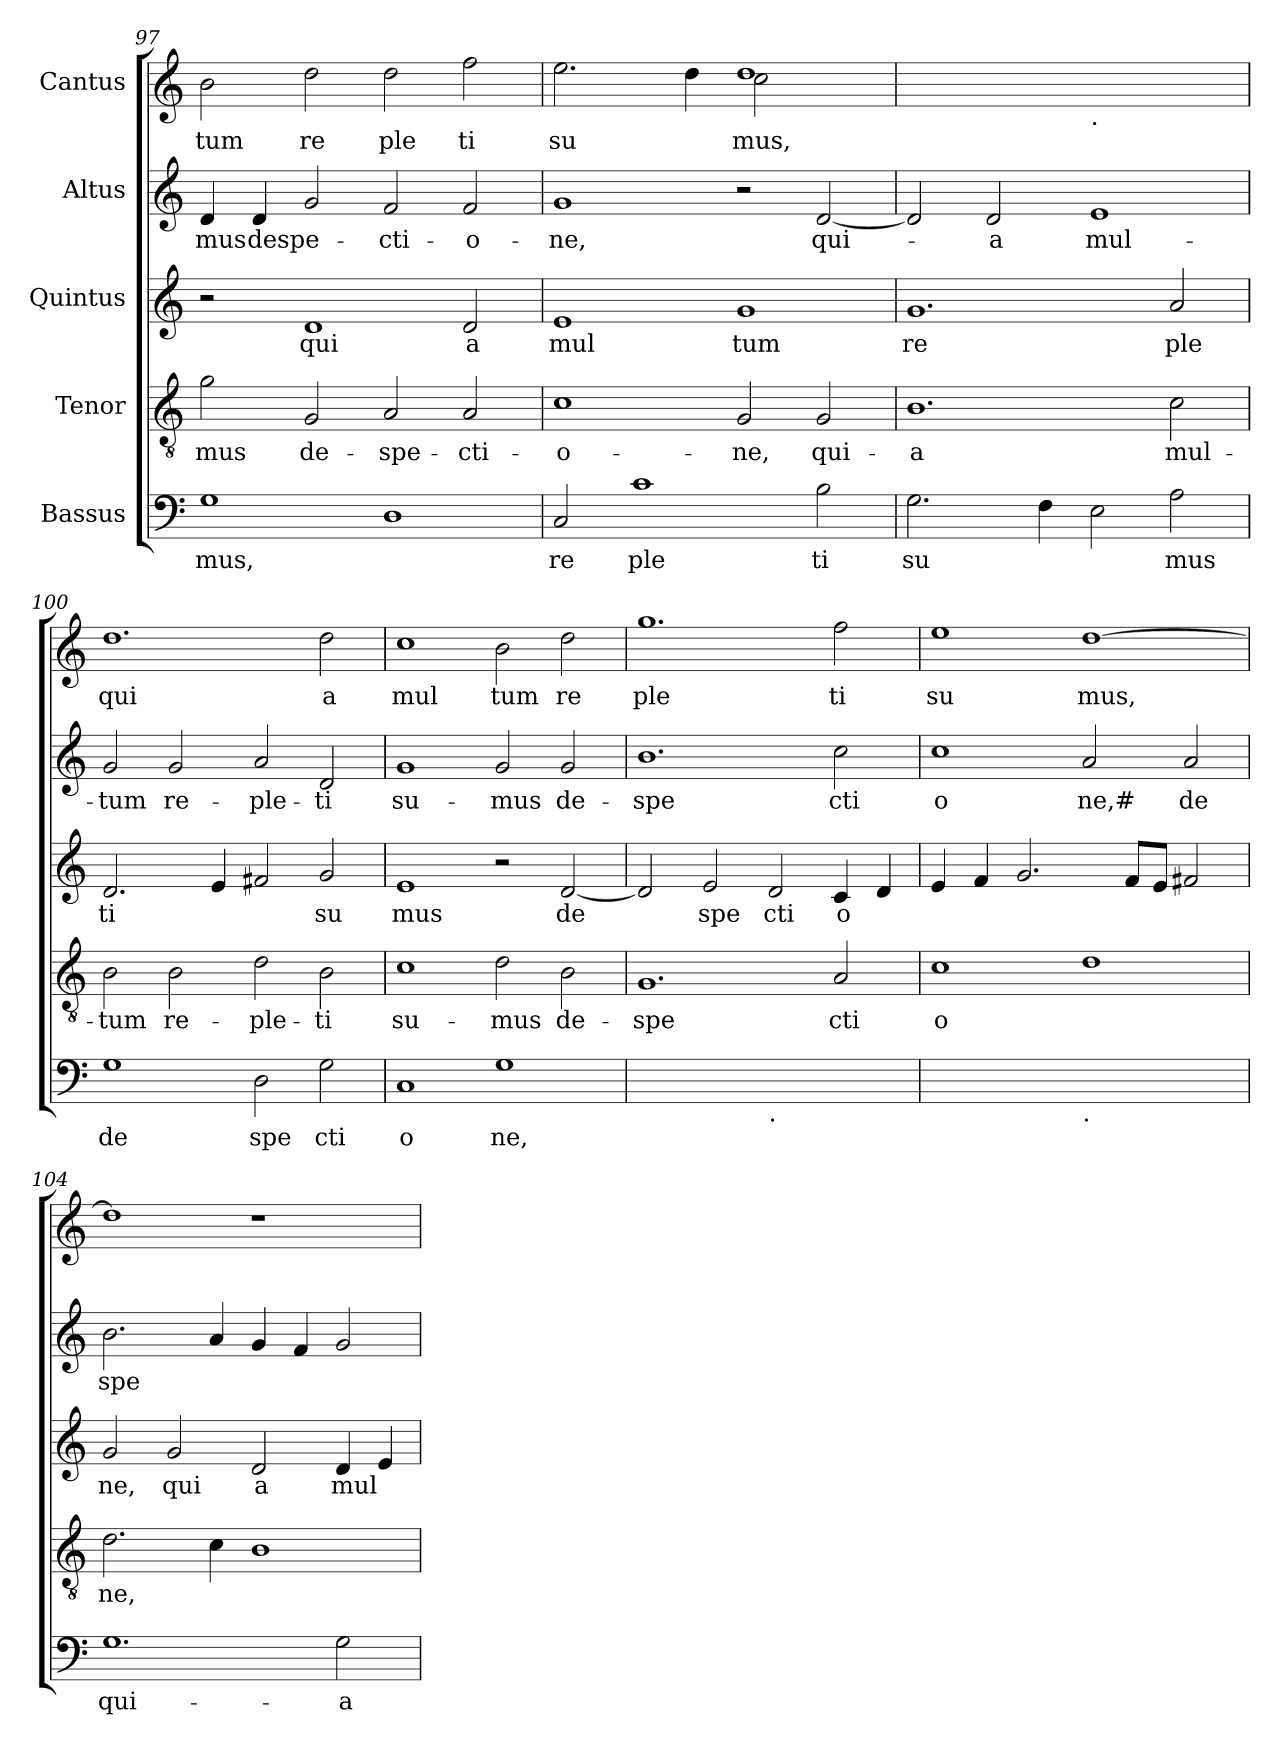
**kern	**text	**kern	**text	**kern	**text	**kern	**text	**kern	**text
*part5	*part5	*part4	*part4	*part3	*part3	*part2	*part2	*part1	*part1
*staff5	*staff5	*staff4	*staff4	*staff3	*staff3	*staff2	*staff2	*staff1	*staff1
*I"Bassus	*	*I"Tenor	*	*I"Quintus	*	*I"Altus	*	*I"Cantus	*
*clefF4	*	*clefGv2	*	*clefG2	*	*clefG2	*	*clefG2	*
*k[]	*	*k[]	*	*k[]	*	*k[]	*	*k[]	*
=97	=97	=97	=97	=97	=97	=97	=97	=97	=97
!	!LO:LY:b	!	!LO:LY:b	!	!	!	!LO:LY:b	!	!LO:LY:b
1G	mus,	2g\	-mus	2r	.	4d/	-mus	2b\	tum
!	!	!	!	!	!	!	!LO:LY:b	!	!
.	.	.	.	.	.	4d/	despe-	.	.
!	!	!	!LO:LY:b	!	!LO:LY:b	!	!	!	!LO:LY:b
.	.	2G/	de-	1d	qui	2g/	.	2dd\	re
!	!	!	!LO:LY:b	!	!	!	!LO:LY:b	!	!LO:LY:b
1D	.	2A/	-spe-	.	.	2f/	-cti-	2dd\	ple
!	!	!	!LO:LY:b	!	!LO:LY:b	!	!LO:LY:b	!	!LO:LY:b
.	.	2A/	-cti-	2d/	a	2f/	-o-	2ff\	ti
=98	=98	=98	=98	=98	=98	=98	=98	=98	=98
!	!LO:LY:b	!	!LO:LY:b	!	!LO:LY:b	!	!LO:LY:b	!	!LO:LY:b
*	*	*	*	*	*	*	*	*^	*
2C/	re	1c	-o-	1e	mul	1g	-ne,	1ryy	2.ee\	su
!	!LO:LY:b	!	!	!	!	!	!	!	!	!
1c	ple	.	.	.	.	.	.	.	.	.
.	.	.	.	.	.	.	.	.	4dd<\	.
!	!	!	!LO:LY:b	!	!LO:LY:b	!	!	!	!	!LO:LY:b
.	.	2G/	-ne,	1g	tum	2r	.	1dd	2cc\	mus,
!	!LO:LY:b	!	!LO:LY:b	!	!	!	!LO:LY:b	!	!	!
2B\	ti	2G/	qui-	.	.	[<2d/	qui-	.	2ryy	.
=99	=99	=99	=99	=99	=99	=99	=99	=99	=99	=99
!	!LO:LY:b	!	!LO:LY:b	!	!LO:LY:b	!	!	!	!	!
*	*	*	*	*	*	*	*	*v	*v	*
2.G\	su	1.B	-a	1.g	re	2d/]	.	1ryy	.
!	!	!	!	!	!	!	!LO:LY:b	!	!
.	.	.	.	.	.	2d/	-a	.	.
4F\	.	.	.	.	.	.	.	.	.
!	!	!	!	!	!	!	!	!LO:TX:b:t=.	!
!	!	!	!	!	!	!	!LO:LY:b	!	!
2E\	.	.	.	.	.	1e	mul-	1ryy	.
!	!LO:LY:b	!	!LO:LY:b	!	!LO:LY:b	!	!	!	!
2A\	mus	2c\	mul-	2a/	ple	.	.	.	.
=100	=100	=100	=100	=100	=100	=100	=100	=100	=100
!	!LO:LY:b	!	!LO:LY:b	!	!LO:LY:b	!	!LO:LY:b	!	!LO:LY:b
1G	de	2B\	-tum	2.d/	ti	2g/	-tum	1.dd	qui
!	!	!	!LO:LY:b	!	!	!	!LO:LY:b	!	!
.	.	2B\	re-	.	.	2g/	re-	.	.
.	.	.	.	4e/	.	.	.	.	.
!	!LO:LY:b	!	!LO:LY:b	!	!	!	!LO:LY:b	!	!
2D\	spe	2d\	-ple-	2f#X/	.	2a/	-ple-	.	.
!	!LO:LY:b	!	!LO:LY:b	!	!LO:LY:b	!	!LO:LY:b	!	!LO:LY:b
2G\	cti	2B\	-ti	2g/	su	2d/	-ti	2dd\	a
=101	=101	=101	=101	=101	=101	=101	=101	=101	=101
!	!LO:LY:b	!	!LO:LY:b	!	!LO:LY:b	!	!LO:LY:b	!	!LO:LY:b
1C	o	1c	su-	1e	mus	1g	su-	1cc	mul
!	!LO:LY:b	!	!LO:LY:b	!	!	!	!LO:LY:b	!	!LO:LY:b
1G	ne,	2d\	-mus	2r	.	2g/	-mus	2b\	tum
!	!	!	!LO:LY:b	!	!LO:LY:b	!	!LO:LY:b	!	!LO:LY:b
.	.	2B\	de-	[>2d/	de	2g/	de-	2dd\	re
!!LO:PB:g=z
=102	=102	=102	=102	=102	=102	=102	=102	=102	=102
!	!	!	!LO:LY:b	!	!	!	!LO:LY:b	!	!LO:LY:b
1ryy	.	1.G	-spe	2d/]	.	1.b	-spe	1.gg	ple
!	!	!	!	!	!LO:LY:b	!	!	!	!
.	.	.	.	2e/	spe	.	.	.	.
!LO:TX:b:t=.	!	!	!	!	!	!	!	!	!
!	!	!	!	!	!LO:LY:b	!	!	!	!
1ryy	.	.	.	2d/	cti	.	.	.	.
!	!	!	!LO:LY:b	!	!LO:LY:b	!	!LO:LY:b	!	!LO:LY:b
.	.	2A/	cti	4c/	o	2cc\	cti	2ff\	ti
.	.	.	.	4d/	.	.	.	.	.
=103	=103	=103	=103	=103	=103	=103	=103	=103	=103
!	!	!	!LO:LY:b	!	!	!	!LO:LY:b	!	!LO:LY:b
1ryy	.	1c	o	4e/	.	1cc	o	1ee	su
.	.	.	.	4f/	.	.	.	.	.
.	.	.	.	2.g/	.	.	.	.	.
!LO:TX:b:t=.	!	!	!	!	!	!	!	!	!
!	!	!	!	!	!	!	!LO:LY:b	!	!LO:LY:b
1ryy	.	1d	.	.	.	2a/	ne,#	[>1dd	mus,
.	.	.	.	8f/L	.	.	.	.	.
.	.	.	.	8e/J	.	.	.	.	.
!	!	!	!	!	!	!	!LO:LY:b	!	!
.	.	.	.	2f#X/	.	2a/	de	.	.
=104	=104	=104	=104	=104	=104	=104	=104	=104	=104
!	!LO:LY:b	!	!LO:LY:b	!	!LO:LY:b	!	!LO:LY:b	!	!
1.G	qui-	2.d\	ne,	2g/	ne,	2.b\	spe	1dd]	.
!	!	!	!	!	!LO:LY:b	!	!	!	!
.	.	.	.	2g/	qui	.	.	.	.
.	.	4c\	.	.	.	4a/	.	.	.
!	!	!	!	!	!LO:LY:b	!	!	!	!
.	.	1B	.	2d/	a	4g/	.	1r	.
.	.	.	.	.	.	4f/	.	.	.
!	!LO:LY:b	!	!	!	!LO:LY:b	!	!	!	!
2G\	-a	.	.	4d/	mul	2g/	.	.	.
.	.	.	.	4e/	.	.	.	.	.
=	=	=	=	=	=	=	=	=	=
*-	*-	*-	*-	*-	*-	*-	*-	*-	*-
